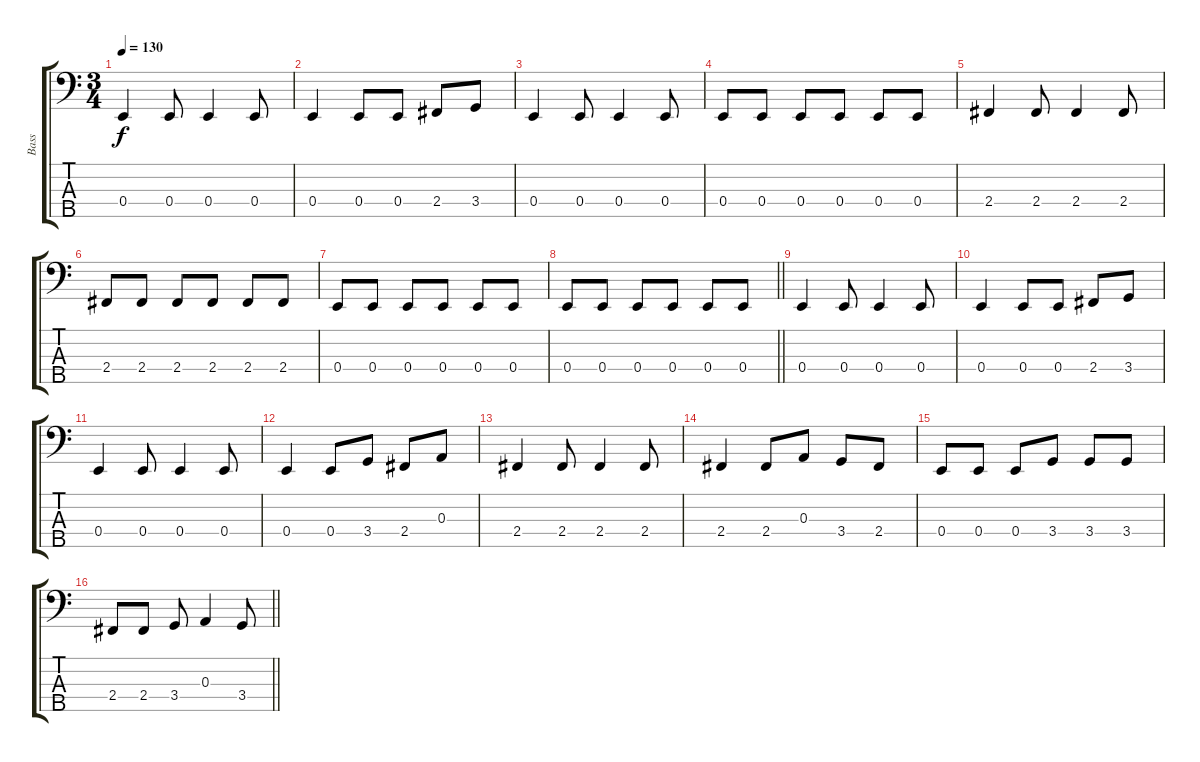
\track ("Bass" "Bass") {instrument electricbassfinger}
\staff {score tabs}
\tuning (G2 D2 A1 E1 B0) {hide}
\ts (3 4)
\section ("" "")
\tempo 130
\clef f4
\ks c
0.4.4{dy f} 0.4.8 0.4.4 0.4.8 |
0.4.4 0.4.8 0.4.8 2.4.8 3.4.8 |
0.4.4 0.4.8 0.4.4 0.4.8 |
0.4.8 0.4.8 0.4.8 0.4.8 0.4.8 0.4.8 |
2.4.4 2.4.8 2.4.4 2.4.8 |
2.4.8 2.4.8 2.4.8 2.4.8 2.4.8 2.4.8 |
0.4.8 0.4.8 0.4.8 0.4.8 0.4.8 0.4.8 |
\barLineRight lightlight
0.4.8 0.4.8 0.4.8 0.4.8 0.4.8 0.4.8 |
\section ("" "")
0.4.4 0.4.8 0.4.4 0.4.8 |
0.4.4 0.4.8 0.4.8 2.4.8 3.4.8 |
0.4.4 0.4.8 0.4.4 0.4.8 |
0.4.4 0.4.8 3.4.8 2.4.8 0.3.8 |
2.4.4 2.4.8 2.4.4 2.4.8 |
2.4.4 2.4.8 0.3.8 3.4.8 2.4.8 |
0.4.8 0.4.8 0.4.8 3.4.8 3.4.8 3.4.8 |
\barLineRight lightlight
2.4.8 2.4.8 3.4.8 0.3.4 3.4.8
